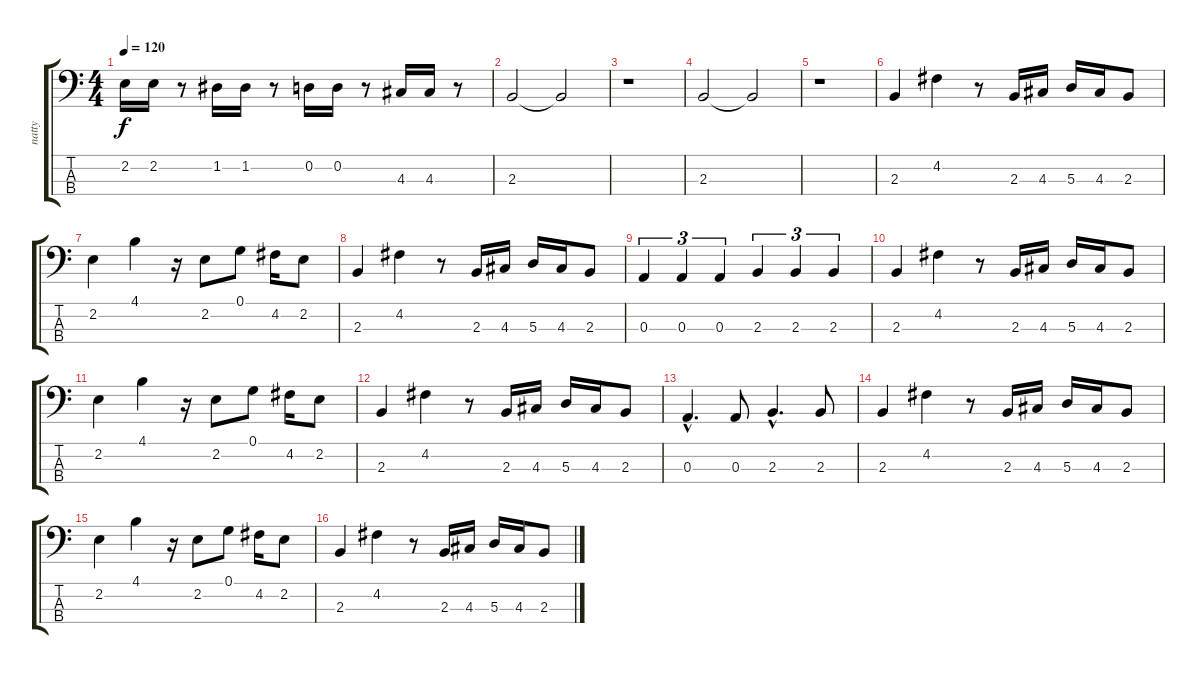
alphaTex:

\track ("natty" "natty") {instrument electricbassfinger}
\staff {score tabs}
\tuning (G2 D2 A1 E1) {hide}
\ts (4 4)
\tempo 120
\clef f4
\ks c
2.2.16{dy f instrument electricbassfinger} 2.2.16 r.8 1.2.16 1.2.16 r.8 0.2.16 0.2.16 r.8 4.3.16 4.3.16 r.8 |
2.3.2 2.3{t}.2 |
r.1 |
2.3.2 2.3{t}.2 |
r.1 |
2.3.4 4.2.4 r.8 2.3.16 4.3.16 5.3.16 4.3.16 2.3.8 |
2.2.4 4.1.4 r.16 2.2.8 0.1.8 4.2.16 2.2.8 |
2.3.4 4.2.4 r.8 2.3.16 4.3.16 5.3.16 4.3.16 2.3.8 |
0.3.4{tu (3 2)} 0.3.4{tu (3 2)} 0.3.4{tu (3 2)} 2.3.4{tu (3 2)} 2.3.4{tu (3 2)} 2.3.4{tu (3 2)} |
2.3.4 4.2.4 r.8 2.3.16 4.3.16 5.3.16 4.3.16 2.3.8 |
2.2.4 4.1.4 r.16 2.2.8 0.1.8 4.2.16 2.2.8 |
2.3.4 4.2.4 r.8 2.3.16 4.3.16 5.3.16 4.3.16 2.3.8 |
0.3{hac}.4{d} 0.3.8 2.3{hac}.4{d} 2.3.8 |
2.3.4 4.2.4 r.8 2.3.16 4.3.16 5.3.16 4.3.16 2.3.8 |
2.2.4 4.1.4 r.16 2.2.8 0.1.8 4.2.16 2.2.8 |
2.3.4 4.2.4 r.8 2.3.16 4.3.16 5.3.16 4.3.16 2.3.8
